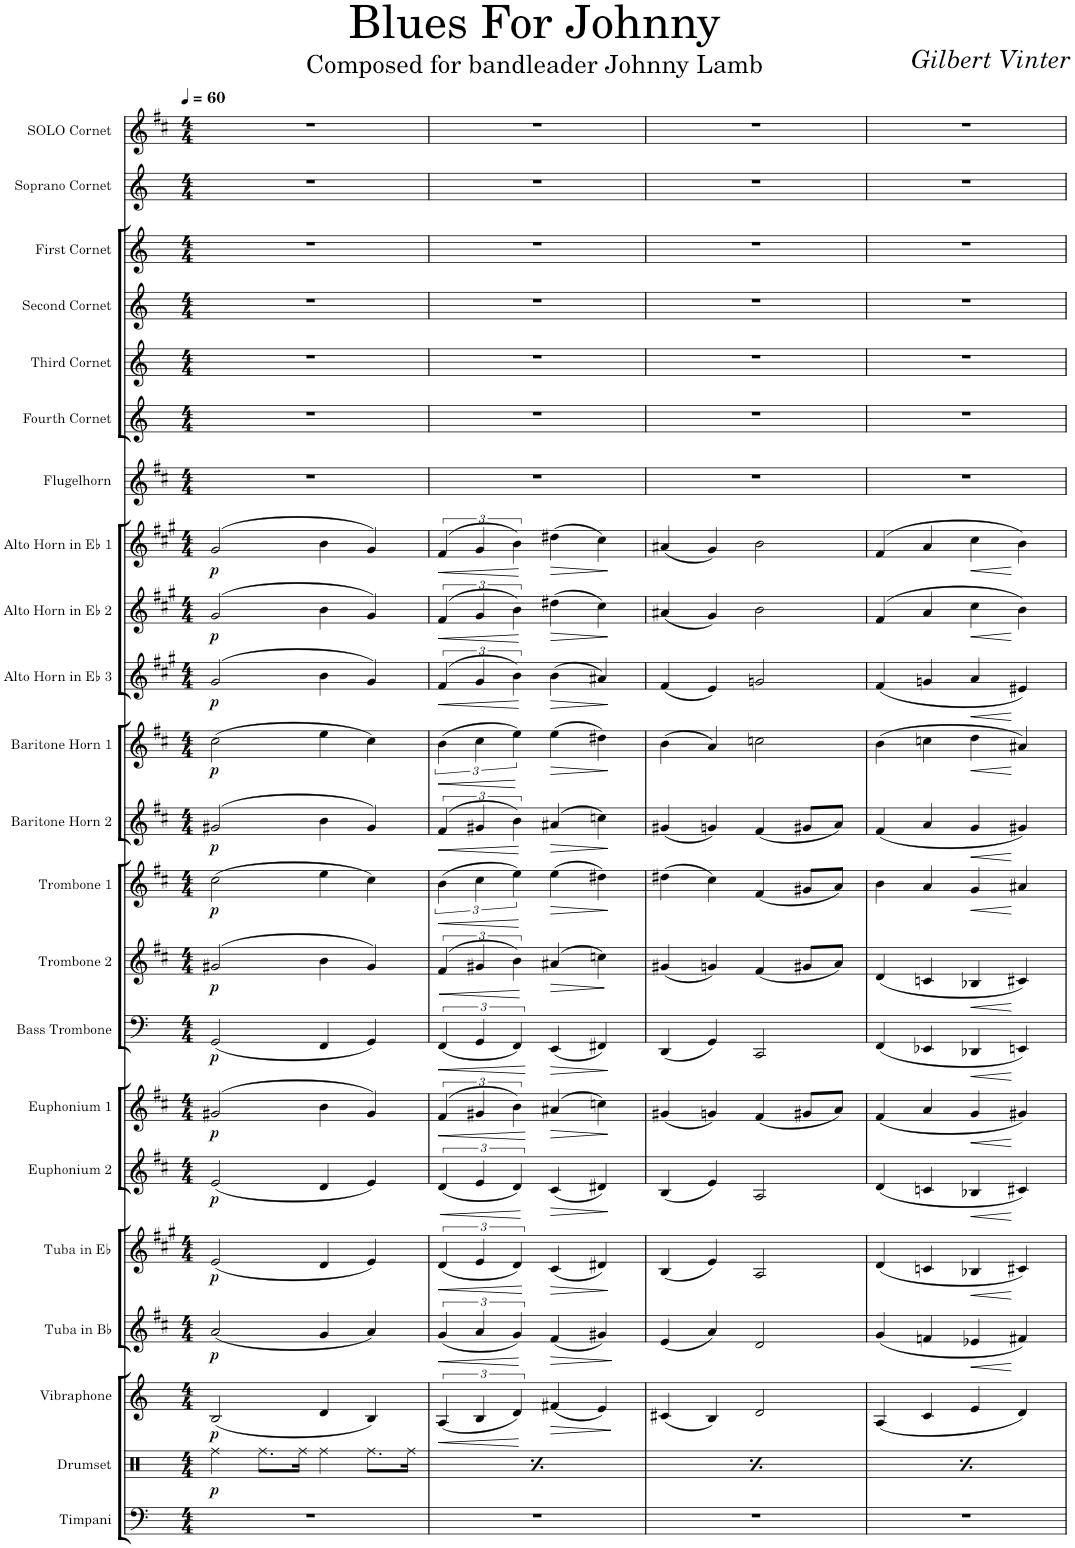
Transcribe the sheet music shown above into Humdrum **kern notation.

**kern	**kern	**dynam	**kern	**dynam	**kern	**dynam	**kern	**dynam	**kern	**dynam	**kern	**dynam	**kern	**dynam	**kern	**dynam	**kern	**dynam	**kern	**dynam	**kern	**dynam	**kern	**dynam	**kern	**dynam	**kern	**dynam	**kern	**kern	**kern	**kern	**kern	**kern	**kern
*part22	*part21	*part21	*part20	*part20	*part19	*part19	*part18	*part18	*part17	*part17	*part16	*part16	*part15	*part15	*part14	*part14	*part13	*part13	*part12	*part12	*part11	*part11	*part10	*part10	*part9	*part9	*part8	*part8	*part7	*part6	*part5	*part4	*part3	*part2	*part1
*staff22	*staff21	*staff21	*staff20	*staff20	*staff19	*staff19	*staff18	*staff18	*staff17	*staff17	*staff16	*staff16	*staff15	*staff15	*staff14	*staff14	*staff13	*staff13	*staff12	*staff12	*staff11	*staff11	*staff10	*staff10	*staff9	*staff9	*staff8	*staff8	*staff7	*staff6	*staff5	*staff4	*staff3	*staff2	*staff1
*I"Timpani	*I"Drumset	*	*I"Vibraphone	*	*I"Tuba in Bb	*	*I"Tuba in Eb	*	*I"Euphonium 2	*	*I"Euphonium 1	*	*I"Bass Trombone	*	*I"Trombone 2	*	*I"Trombone 1	*	*I"Baritone Horn 2	*	*I"Baritone Horn 1	*	*I"Alto Horn in Eb 3	*	*I"Alto Horn in Eb 2	*	*I"Alto Horn in Eb 1	*	*I"Flugelhorn	*I"Fourth Cornet	*I"Third Cornet	*I"Second Cornet	*I"First Cornet	*I"Soprano Cornet	*I"SOLO Cornet
*I'Timp.	*I'D. Set	*	*I'Vib.	*	*I'Tuba in Bb	*	*I'Tuba in Eb	*	*I'Euph. 2	*	*I'Euph. 1	*	*I'B. Tbn.	*	*I'Tbn. 2	*	*I'Tbn. 1	*	*I'Bar. Hn. 2	*	*I'Bar. Hn. 1	*	*I'A. Hn. in Eb 3	*	*I'A. Hn. in Eb 2	*	*I'A. Hn. in Eb 1	*	*I'Flghn.	*I'Fourth Cornet	*I'Third Cornet	*I'Second Cornet	*I'First cornet	*I'S. Co.	*I'SOLO Cnt.
*clefF4	*clefX	*	*clefG2	*	*clefG2	*	*clefG2	*	*clefG2	*	*clefG2	*	*clefF4	*	*clefG2	*	*clefG2	*	*clefG2	*	*clefG2	*	*clefG2	*	*clefG2	*	*clefG2	*	*clefG2	*clefG2	*clefG2	*clefG2	*clefG2	*clefG2	*clefG2
*	*	*	*	*	*Trd15c26	*	*Trd12c21	*	*Trd8c14	*	*Trd8c14	*	*	*	*Trd8c14	*	*Trd8c14	*	*Trd8c14	*	*Trd8c14	*	*Trd5c9	*	*Trd5c9	*	*Trd5c9	*	*Trd1c2	*Trd1c2	*Trd1c2	*Trd1c2	*Trd1c2	*Trd1c2	*Trd1c2
*k[]	*k[]	*	*k[]	*	*k[f#c#]	*	*k[f#c#g#]	*	*k[f#c#]	*	*k[f#c#]	*	*k[]	*	*k[f#c#]	*	*k[f#c#]	*	*k[f#c#]	*	*k[f#c#]	*	*k[f#c#g#]	*	*k[f#c#g#]	*	*k[f#c#g#]	*	*k[f#c#]	*k[]	*k[]	*k[]	*k[]	*k[]	*k[f#c#]
*M4/4	*M4/4	*	*M4/4	*	*M4/4	*	*M4/4	*	*M4/4	*	*M4/4	*	*M4/4	*	*M4/4	*	*M4/4	*	*M4/4	*	*M4/4	*	*M4/4	*	*M4/4	*	*M4/4	*	*M4/4	*M4/4	*M4/4	*M4/4	*M4/4	*M4/4	*M4/4
*MM60	*MM60	*	*MM60	*	*MM60	*	*MM60	*	*MM60	*	*MM60	*	*MM60	*	*MM60	*	*MM60	*	*MM60	*	*MM60	*	*MM60	*	*MM60	*	*MM60	*	*MM60	*MM60	*MM60	*MM60	*MM60	*MM60	*MM60
=1	=1	=1	=1	=1	=1	=1	=1	=1	=1	=1	=1	=1	=1	=1	=1	=1	=1	=1	=1	=1	=1	=1	=1	=1	=1	=1	=1	=1	=1	=1	=1	=1	=1	=1	=1
!	!	!LO:DY:b	!	!LO:DY:b	!	!LO:DY:b	!	!LO:DY:b	!	!LO:DY:b	!	!LO:DY:b	!	!LO:DY:b	!	!LO:DY:b	!	!LO:DY:b	!	!LO:DY:b	!	!LO:DY:b	!	!LO:DY:b	!	!LO:DY:b	!	!LO:DY:b	!	!	!	!	!	!	!
1r	4Rff\	p	(2B/	p	(2a/	p	(2e/	p	(2e/	p	(2g#X/	p	(2GG/	p	(2g#X/	p	(2cc#\	p	(2g#X/	p	(2cc#\	p	(2g#/	p	(2g#/	p	(2g#/	p	1r	1r	1r	1r	1r	1r	1r
.	8.Rff\L	.	.	.	.	.	.	.	.	.	.	.	.	.	.	.	.	.	.	.	.	.	.	.	.	.	.	.	.	.	.	.	.	.	.
.	16Rff\Jk	.	.	.	.	.	.	.	.	.	.	.	.	.	.	.	.	.	.	.	.	.	.	.	.	.	.	.	.	.	.	.	.	.	.
.	4Rff\	.	4d/	.	4g/	.	4d/	.	4d/	.	4b\	.	4FF/	.	4b\	.	4ee\	.	4b\	.	4ee\	.	4b\	.	4b\	.	4b\	.	.	.	.	.	.	.	.
.	8.Rff\L	.	4B/)	.	4a/)	.	4e/)	.	4e/)	.	4g#/)	.	4GG/)	.	4g#/)	.	4cc#\)	.	4g#/)	.	4cc#\)	.	4g#/)	.	4g#/)	.	4g#/)	.	.	.	.	.	.	.	.
.	16Rff\Jk	.	.	.	.	.	.	.	.	.	.	.	.	.	.	.	.	.	.	.	.	.	.	.	.	.	.	.	.	.	.	.	.	.	.
=2	=2	=2	=2	=2	=2	=2	=2	=2	=2	=2	=2	=2	=2	=2	=2	=2	=2	=2	=2	=2	=2	=2	=2	=2	=2	=2	=2	=2	=2	=2	=2	=2	=2	=2	=2
!	!	!LO:DY:b	!	!LO:HP:b	!	!LO:HP:b	!	!LO:HP:b	!	!LO:HP:b	!	!LO:HP:b	!	!LO:HP:b	!	!LO:HP:b	!	!LO:HP:b	!	!LO:HP:b	!	!LO:HP:b	!	!LO:HP:b	!	!LO:HP:b	!	!LO:HP:b	!	!	!	!	!	!	!
1r	4Rff\	p	(6A/	<	(6g/	<	(6d/	<	(6d/	<	(6f#/	<	(6FF/	<	(6f#/	<	(6b\	<	(6f#/	<	(6b\	<	(6f#/	<	(6f#/	<	(6f#/	<	1r	1r	1r	1r	1r	1r	1r
.	.	.	6B/	[	6a/	[	6e/	[	6e/	[	6g#X/	[	6GG/	[	6g#X/	[	6cc#\	[	6g#X/	[	6cc#\	[	6g#/	[	6g#/	[	6g#/	[	.	.	.	.	.	.	.
.	8.Rff\L	.	.	.	.	.	.	.	.	.	.	.	.	.	.	.	.	.	.	.	.	.	.	.	.	.	.	.	.	.	.	.	.	.	.
.	.	.	6d/)	.	6g/)	.	6d/)	.	6d/)	.	6b\)	.	6FF/)	.	6b\)	.	6ee\)	.	6b\)	.	6ee\)	.	6b\)	.	6b\)	.	6b\)	.	.	.	.	.	.	.	.
.	16Rff\Jk	.	.	.	.	.	.	.	.	.	.	.	.	.	.	.	.	.	.	.	.	.	.	.	.	.	.	.	.	.	.	.	.	.	.
!	!	!	!	!LO:HP:b	!	!LO:HP:b	!	!LO:HP:b	!	!LO:HP:b	!	!LO:HP:b	!	!LO:HP:b	!	!LO:HP:b	!	!LO:HP:b	!	!LO:HP:b	!	!LO:HP:b	!	!LO:HP:b	!	!LO:HP:b	!	!LO:HP:b	!	!	!	!	!	!	!
.	4Rff\	.	(4f#X/	>	(4f#/	>	(4c#/	>	(4c#/	>	(4a#X/	>	(4EE/	>	(4a#X/	>	(4ee\	>	(4a#X/	>	(4ee\	>	(4b\	>	(4dd#X\	>	(4dd#X\	>	.	.	.	.	.	.	.
.	8.Rff\L	.	4e/)	]	4g#X/)	]	4d#X/)	]	4d#X/)	]	4ccn\)	]	4FF#X/)	]	4ccn\)	]	4dd#X\)	]	4ccn\)	]	4dd#X\)	]	4a#X/)	]	4cc#\)	]	4cc#\)	]	.	.	.	.	.	.	.
.	16Rff\Jk	.	.	.	.	.	.	.	.	.	.	.	.	.	.	.	.	.	.	.	.	.	.	.	.	.	.	.	.	.	.	.	.	.	.
=3	=3	=3	=3	=3	=3	=3	=3	=3	=3	=3	=3	=3	=3	=3	=3	=3	=3	=3	=3	=3	=3	=3	=3	=3	=3	=3	=3	=3	=3	=3	=3	=3	=3	=3	=3
!	!	!LO:DY:b	!	!	!	!	!	!	!	!	!	!	!	!	!	!	!	!	!	!	!	!	!	!	!	!	!	!	!	!	!	!	!	!	!
1r	4Rff\	p	(4c#X/	.	(4e/	.	(4B/	.	(4B/	.	(4g#X/	.	(4DD/	.	(4g#X/	.	(4dd#X\	.	(4g#X/	.	(4b\	.	(4f#/	.	(4a#X/	.	(4a#X/	.	1r	1r	1r	1r	1r	1r	1r
.	8.Rff\L	.	4B/)	.	4a/)	.	4e/)	.	4e/)	.	4gn/)	.	4GG/)	.	4gn/)	.	4cc#\)	.	4gn/)	.	4a/)	.	4e/)	.	4g#/)	.	4g#/)	.	.	.	.	.	.	.	.
.	16Rff\Jk	.	.	.	.	.	.	.	.	.	.	.	.	.	.	.	.	.	.	.	.	.	.	.	.	.	.	.	.	.	.	.	.	.	.
.	4Rff\	.	2d/	.	2d/	.	2A/	.	2A/	.	(4f#/	.	2CC/	.	(4f#/	.	(4f#/	.	(4f#/	.	2ccn\	.	2gn/	.	2b\	.	2b\	.	.	.	.	.	.	.	.
.	8.Rff\L	.	.	.	.	.	.	.	.	.	8g#X/L	.	.	.	8g#X/L	.	8g#X/L	.	8g#X/L	.	.	.	.	.	.	.	.	.	.	.	.	.	.	.	.
.	.	.	.	.	.	.	.	.	.	.	8a/J)	.	.	.	8a/J)	.	8a/J)	.	8a/J)	.	.	.	.	.	.	.	.	.	.	.	.	.	.	.	.
.	16Rff\Jk	.	.	.	.	.	.	.	.	.	.	.	.	.	.	.	.	.	.	.	.	.	.	.	.	.	.	.	.	.	.	.	.	.	.
=4	=4	=4	=4	=4	=4	=4	=4	=4	=4	=4	=4	=4	=4	=4	=4	=4	=4	=4	=4	=4	=4	=4	=4	=4	=4	=4	=4	=4	=4	=4	=4	=4	=4	=4	=4
!	!	!LO:DY:b	!	!	!	!	!	!	!	!	!	!	!	!	!	!	!	!	!	!	!	!	!	!	!	!	!	!	!	!	!	!	!	!	!
1r	4Rff\	p	(4A/	.	(4g/	.	(4d/	.	(4d/	.	(4f#/	.	(4FF/	.	(4d/	.	4b\	.	(4f#/	.	(4b\	.	(4f#/	.	(4f#/	.	(4f#/	.	1r	1r	1r	1r	1r	1r	1r
.	8.Rff\L	.	4c/	.	4fn/	.	4cn/	.	4cn/	.	4a/	.	4EE-X/	.	4cn/	.	4a/	.	4a/	.	4ccn\	.	4gn/	.	4a/	.	4a/	.	.	.	.	.	.	.	.
.	16Rff\Jk	.	.	.	.	.	.	.	.	.	.	.	.	.	.	.	.	.	.	.	.	.	.	.	.	.	.	.	.	.	.	.	.	.	.
!	!	!	!	!	!	!LO:HP:b	!	!LO:HP:b	!	!LO:HP:b	!	!LO:HP:b	!	!LO:HP:b	!	!LO:HP:b	!	!LO:HP:b	!	!LO:HP:b	!	!LO:HP:b	!	!LO:HP:b	!	!LO:HP:b	!	!LO:HP:b	!	!	!	!	!	!	!
.	4Rff\	.	4e/	.	4e-X/	<	4B-X/	<	4B-X/	<	4g/	<	4DD-X/	<	4B-X/	<	4g/	<	4g/	<	4dd\	<	4a/	<	4cc#\	<	4cc#\	<	.	.	.	.	.	.	.
.	8.Rff\L	.	4d/)	.	4f#X/)	[	4c#X/)	[	4c#X/)	[	4g#X/)	[	4EEn/)	[	4c#X/)	[	4a#X/	[	4g#X/)	[	4a#X/)	[	4e#X/)	[	4b\)	[	4b\)	[	.	.	.	.	.	.	.
.	16Rff\Jk	.	.	.	.	.	.	.	.	.	.	.	.	.	.	.	.	.	.	.	.	.	.	.	.	.	.	.	.	.	.	.	.	.	.
=	=	=	=	=	=	=	=	=	=	=	=	=	=	=	=	=	=	=	=	=	=	=	=	=	=	=	=	=	=	=	=	=	=	=	=
*-	*-	*-	*-	*-	*-	*-	*-	*-	*-	*-	*-	*-	*-	*-	*-	*-	*-	*-	*-	*-	*-	*-	*-	*-	*-	*-	*-	*-	*-	*-	*-	*-	*-	*-	*-
